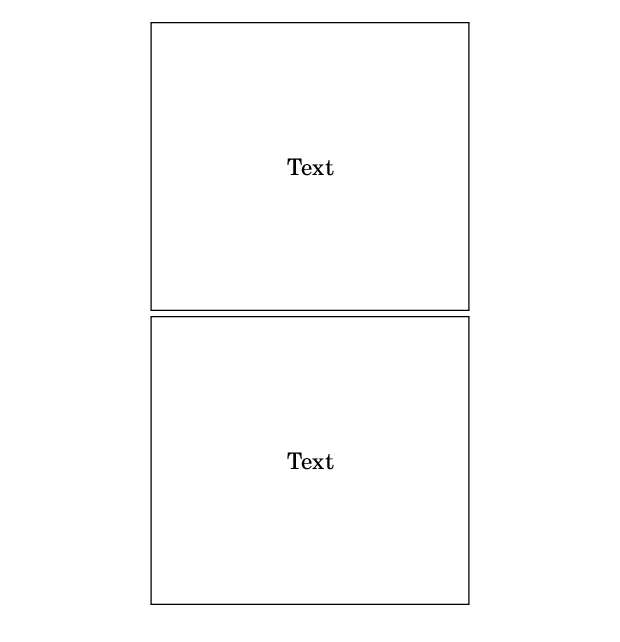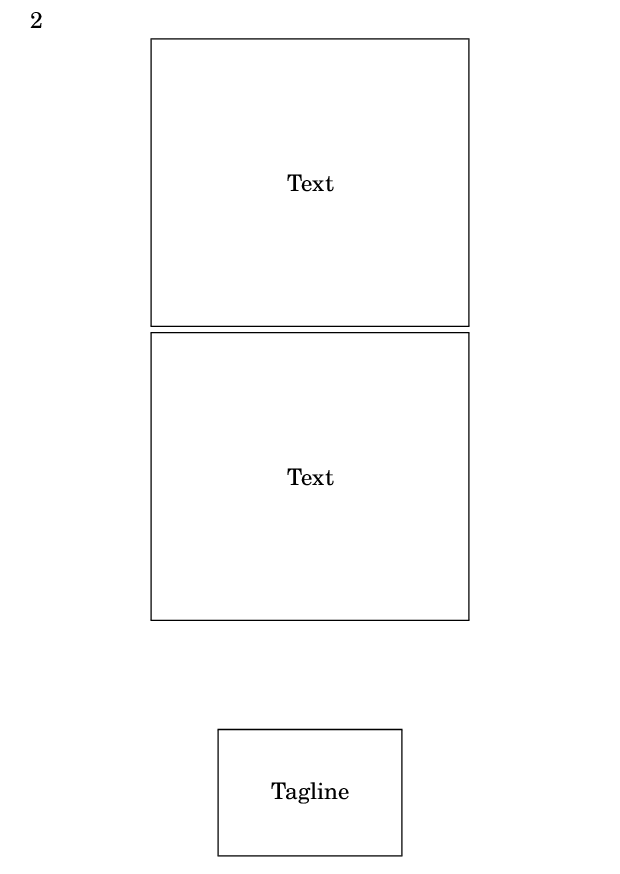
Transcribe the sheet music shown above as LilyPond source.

%% Generated by lilypond-book.py
%% Options: [exampleindent=10.16\mm,indent=0\mm,line-width=160\mm]
\include "lilypond-book-preamble.ly"


% ****************************************************************
% Start cut-&-pastable-section
% ****************************************************************



\paper {
  indent = 0\mm
  line-width = 160\mm
  % offset the left padding, also add 1mm as lilypond creates cropped
  % images with a little space on the right
  line-width = #(- line-width (* mm  3.000000) (* mm 1))
}

\layout {
  
}





% ****************************************************************
% ly snippet:
% ****************************************************************
\sourcefilename "/home/karlin/lilypond-git/input/regression/page-minimal-page-breaking-last-page.ly"
\sourcefileline 0
\version "2.16.0"
#(set-default-paper-size "a6")

\header {
  texidoc = "Minimal page breaker: special case when the last system is moved
to an other page when there is not enough space because of the tagline."
}

textBox = \markup \fill-line { \override #'(box-padding . 13) \box Text }

\book {
  \header {
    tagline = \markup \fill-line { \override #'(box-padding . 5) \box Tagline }
  }
  \paper {
    #(define page-breaking ly:minimal-breaking) 
  }

  \markup \textBox
  \markup \textBox
  \markup \textBox
  \markup \textBox
}



% ****************************************************************
% end ly snippet
% ****************************************************************
